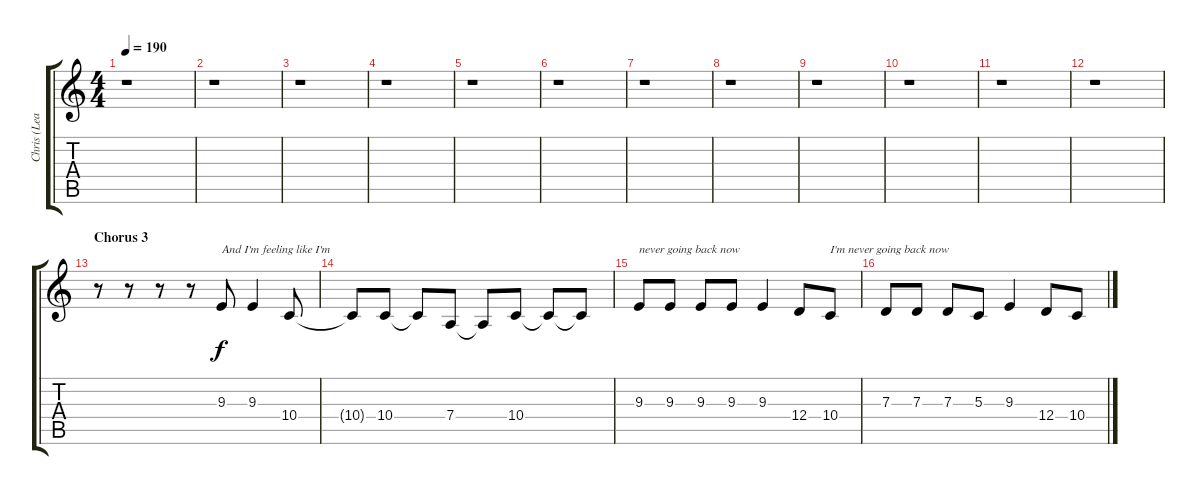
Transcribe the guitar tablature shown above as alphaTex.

\track ("Chris (Lead Vocals) Rodger (Backing)" "Chris (Lea") {instrument clarinet}
\staff {score tabs}
\tuning (E4 B3 G3 D3 A2 E2) {hide}
\ts (4 4)
\tempo 190
\clef g2
\ks c
r.1{dy f} |
r.1 |
r.1 |
r.1 |
r.1 |
r.1 |
r.1 |
r.1 |
r.1 |
r.1 |
r.1 |
r.1 |
\section ("" "Chorus 3")
r.8 r.8 r.8 r.8 9.3.8{txt "And I'm feeling like I'm"} 9.3.4 10.4.8 |
10.4{t}.8 10.4.8 10.4{t}.8 7.4.8 7.4{t}.8 10.4.8 10.4{t}.8 10.4{t}.8 |
9.3.8{txt "never going back now"} 9.3.8 9.3.8 9.3.8 9.3.4 12.4.8 10.4.8{txt "I'm never going back now"} |
7.3.8 7.3.8 7.3.8 5.3.8 9.3.4 12.4.8 10.4.8
